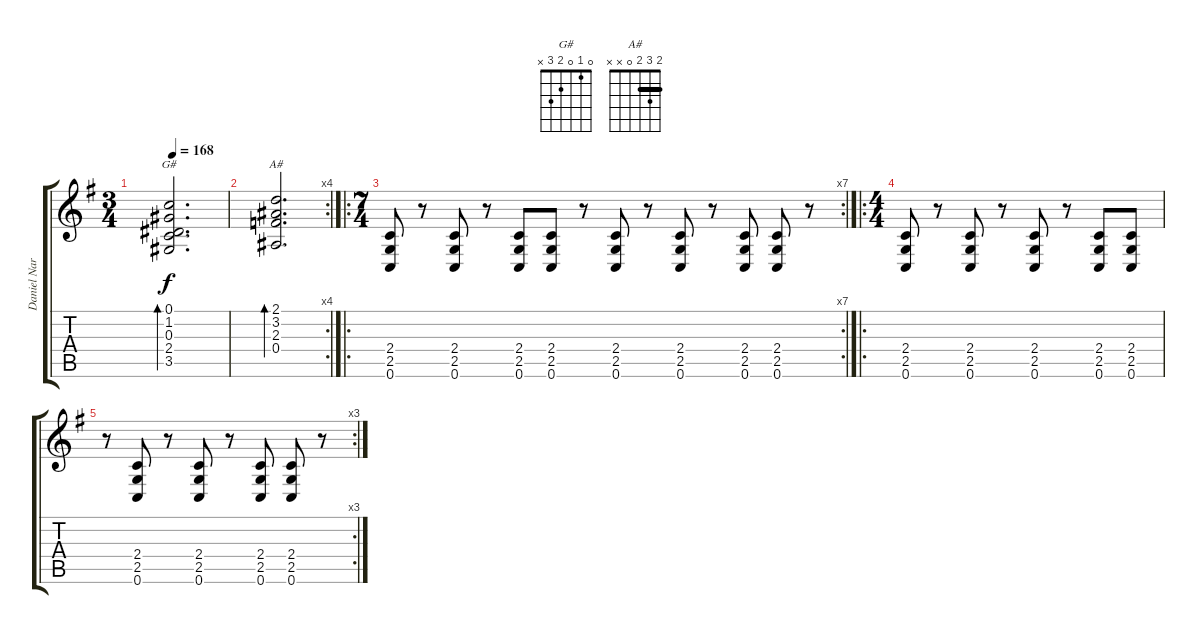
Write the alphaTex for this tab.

\track ("Daniel Nargang" "Daniel Nar") {instrument overdrivenguitar}
\staff {score tabs}
\tuning (C4 G3 Eb3 Bb2 F2 C2) {hide}
\chord ("G#" 0 1 0 2 3 x)
\chord ("A#" 2 3 2 0 x x) {barre 2}
\ts (3 4)
\tempo 168
\clef g2
\ks g
(0.1 1.2 0.3 2.4 3.5).2{d bd 240 ch "G#" dy f} |
\rc 4
(2.1 3.2 2.3 0.4).2{d bd 240 ch "A#"} |
\ro
\rc 7
\ts (7 4)
(2.4 2.5 0.6).8 r.8 (2.4 2.5 0.6).8 r.8 (2.4 2.5 0.6).8 (2.4 2.5 0.6).8 r.8 (2.4 2.5 0.6).8 r.8 (2.4 2.5 0.6).8 r.8 (2.4 2.5 0.6).8 (2.4 2.5 0.6).8 r.8 |
\ro
\ts (4 4)
(2.4 2.5 0.6).8 r.8 (2.4 2.5 0.6).8 r.8 (2.4 2.5 0.6).8 r.8 (2.4 2.5 0.6).8 (2.4 2.5 0.6).8 |
\rc 3
r.8 (2.4 2.5 0.6).8 r.8 (2.4 2.5 0.6).8 r.8 (2.4 2.5 0.6).8 (2.4 2.5 0.6).8 r.8
